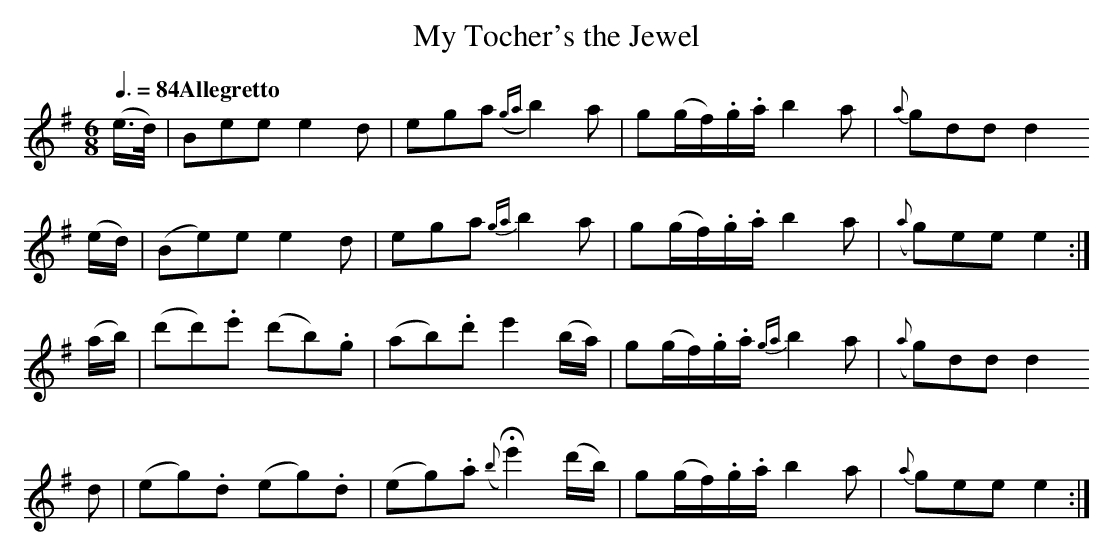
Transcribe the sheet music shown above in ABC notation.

X:1
T:My Tocher's the Jewel
M:6/8
L:1/8
Q:3/8=84 "Allegretto"
K:E Minor
(e/>d/)| Bee       e2d   | ega   ({ga}b2)a       |g(g/f/).g/.a/     b2a| {a}gdd  d2
(e/d/) |(Be)e      e2d   | ega    {ga}b2a        |g(g/f/).g/.a/     b2a|({a}g)ee e2:|
(a/b/) |(d'd').e' (d'b).g|(ab).d'     e'2(b/a/)  |g(g/f/).g/.a/ {ga}b2a|({a}g)dd d2
 d     |(eg).d    (eg).d |(eg).a ({b}He'2)(d'/b/)|g(g/f/).g/.a/     b2a| {a}gee  e2:|
